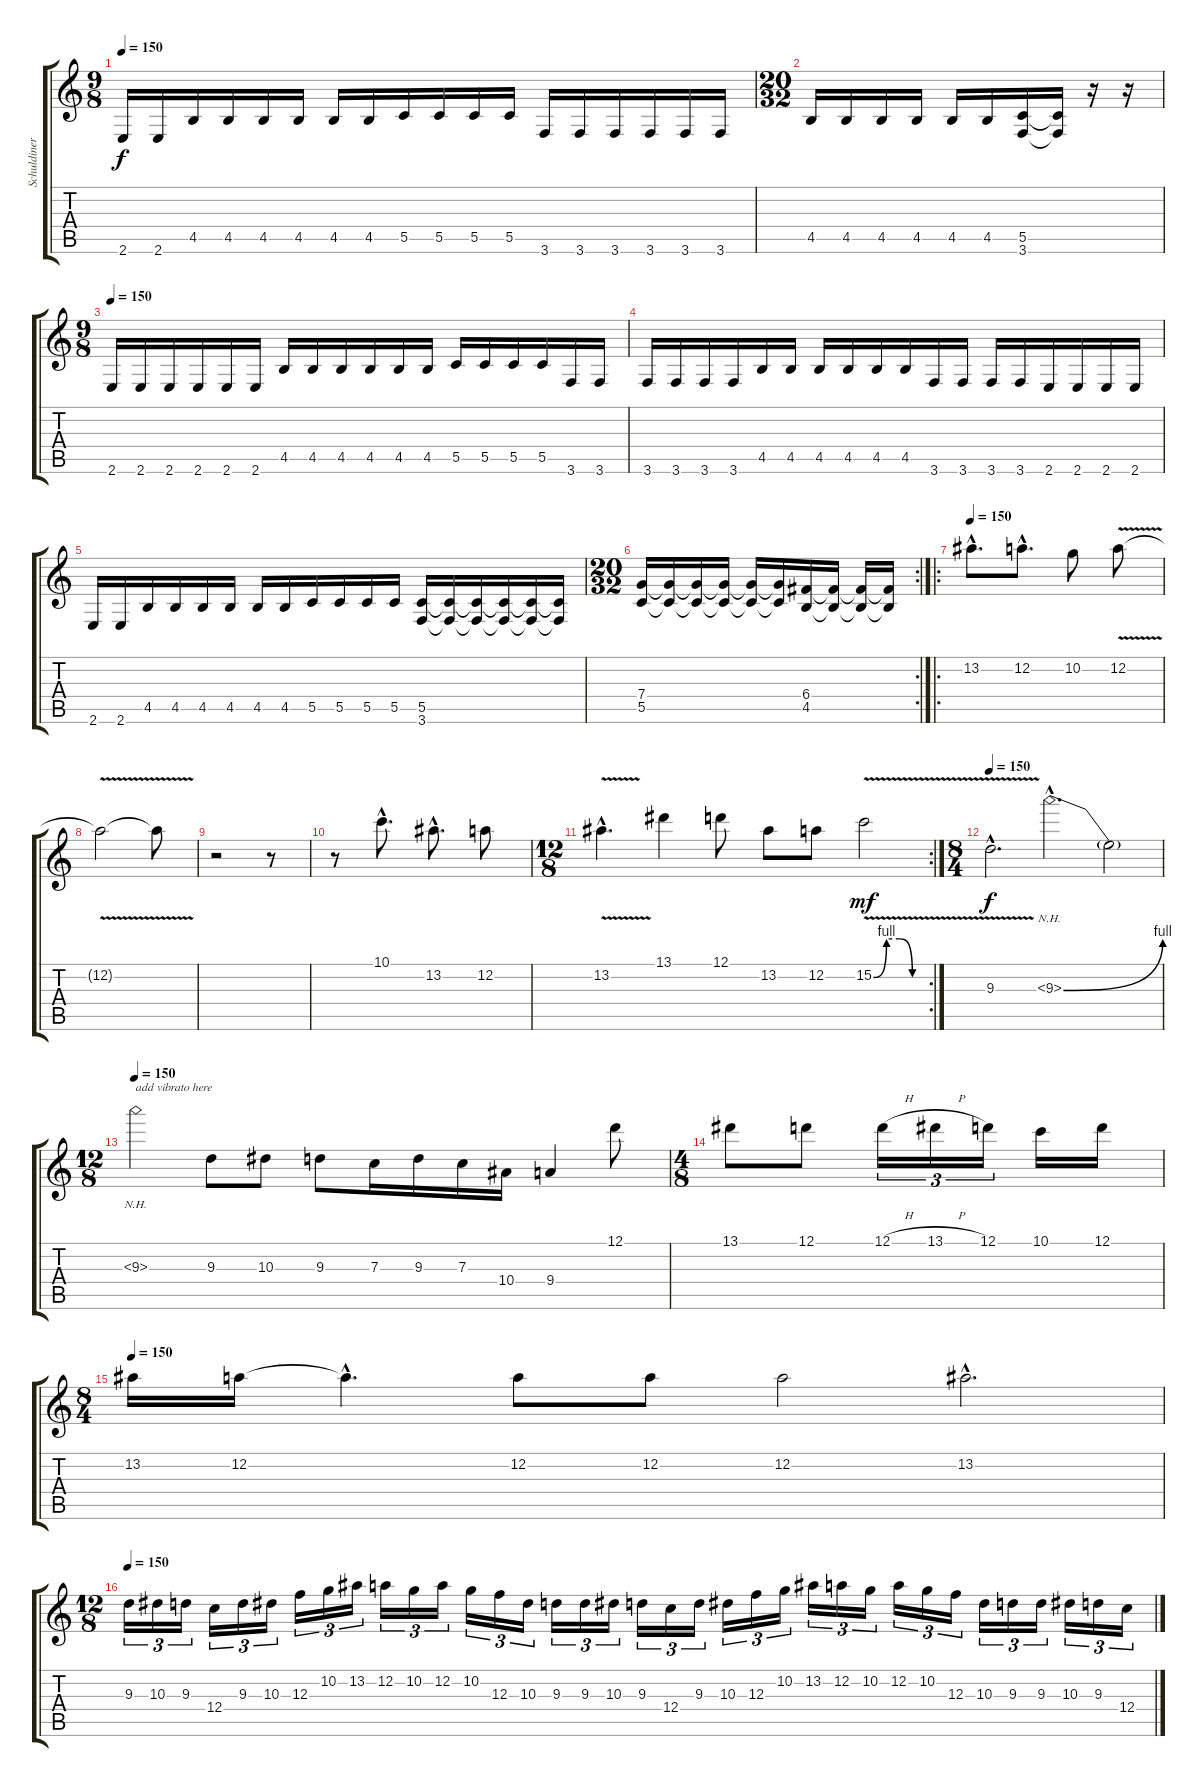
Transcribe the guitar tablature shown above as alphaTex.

\track ("Schuldiner" "Schuldiner") {instrument distortionguitar}
\staff {score tabs}
\tuning (D4 A3 F3 C3 G2 D2) {hide}
\ts (9 8)
\tempo 150
\clef g2
\ks c
2.6.16{dy f} 2.6.16 4.5.16 4.5.16 4.5.16 4.5.16 4.5.16 4.5.16 5.5.16 5.5.16 5.5.16 5.5.16 3.6.16 3.6.16 3.6.16 3.6.16 3.6.16 3.6.16 |
\ts (20 32)
4.5.16 4.5.16 4.5.16 4.5.16 4.5.16 4.5.16 (5.5 3.6).16 (5.5{t} 3.6{t}).16 r.16 r.16 |
\ts (9 8)
\tempo 150
2.6.16 2.6.16 2.6.16 2.6.16 2.6.16 2.6.16 4.5.16 4.5.16 4.5.16 4.5.16 4.5.16 4.5.16 5.5.16 5.5.16 5.5.16 5.5.16 3.6.16 3.6.16 |
3.6.16 3.6.16 3.6.16 3.6.16 4.5.16 4.5.16 4.5.16 4.5.16 4.5.16 4.5.16 3.6.16 3.6.16 3.6.16 3.6.16 2.6.16 2.6.16 2.6.16 2.6.16 |
2.6.16 2.6.16 4.5.16 4.5.16 4.5.16 4.5.16 4.5.16 4.5.16 5.5.16 5.5.16 5.5.16 5.5.16 (5.5 3.6).16 (5.5{t} 3.6{t}).16 (5.5{t} 3.6{t}).16 (5.5{t} 3.6{t}).16 (5.5{t} 3.6{t}).16 (5.5{t} 3.6{t}).16 |
\rc 2
\ts (20 32)
(7.4 5.5).16 (7.4{t} 5.5{t}).16 (7.4{t} 5.5{t}).16 (7.4{t} 5.5{t}).16 (7.4{t} 5.5{t}).16 (7.4{t} 5.5{t}).16 (6.4 4.5).16 (6.4{t} 4.5{t}).16 (6.4{t} 4.5{t}).16 (6.4{t} 4.5{t}).16 |
\ro
\tempo 150
13.2{hac}.8{d} 12.2{hac}.8{d} 10.2.8 12.2{v}.8 |
12.2{v t}.2 12.2{v t}.8 |
r.2 r.8 |
r.8 10.1{hac}.8{d} 13.2{hac}.8{d} 12.2.8 |
\rc 2
\ts (12 8)
13.2{v hac}.4{d} 13.1.4 12.1.8 13.2.8 12.2.8 15.2{be (custom 0 0 15 4 30 4 45 0 60 0) v}.2{dy mf} |
\ts (8 4)
\tempo 150
9.3{v hac}.2{d dy f} 9.3{be (bend 0 0 60 4) nh hac}.2{d} 9.3{t}.2 |
\ts (12 8)
\tempo 150
9.3{nh}.2{txt "add vibrato here"} 9.3.8 10.3.8 9.3.8 7.3.16 9.3.16 7.3.16 10.4.16 9.4.4 12.1.8 |
\ts (4 8)
13.1.8 12.1.8 12.1{h}.16{tu (3 2)} 13.1{h}.16{tu (3 2)} 12.1.16{tu (3 2)} 10.1.16 12.1.16 |
\ts (8 4)
\tempo 150
13.2.16 12.2.16 12.2{hac t}.4{d} 12.2.8 12.2.8 12.2.2 13.2{hac}.2{d} |
\ts (12 8)
\tempo 150
9.3.16{tu (3 2)} 10.3.16{tu (3 2)} 9.3.16{tu (3 2)} 12.4.16{tu (3 2)} 9.3.16{tu (3 2)} 10.3.16{tu (3 2)} 12.3.16{tu (3 2)} 10.2.16{tu (3 2)} 13.2.16{tu (3 2)} 12.2.16{tu (3 2)} 10.2.16{tu (3 2)} 12.2.16{tu (3 2)} 10.2.16{tu (3 2)} 12.3.16{tu (3 2)} 10.3.16{tu (3 2)} 9.3.16{tu (3 2)} 9.3.16{tu (3 2)} 10.3.16{tu (3 2)} 9.3.16{tu (3 2)} 12.4.16{tu (3 2)} 9.3.16{tu (3 2)} 10.3.16{tu (3 2)} 12.3.16{tu (3 2)} 10.2.16{tu (3 2)} 13.2.16{tu (3 2)} 12.2.16{tu (3 2)} 10.2.16{tu (3 2)} 12.2.16{tu (3 2)} 10.2.16{tu (3 2)} 12.3.16{tu (3 2)} 10.3.16{tu (3 2)} 9.3.16{tu (3 2)} 9.3.16{tu (3 2)} 10.3.16{tu (3 2)} 9.3.16{tu (3 2)} 12.4.16{tu (3 2)}
